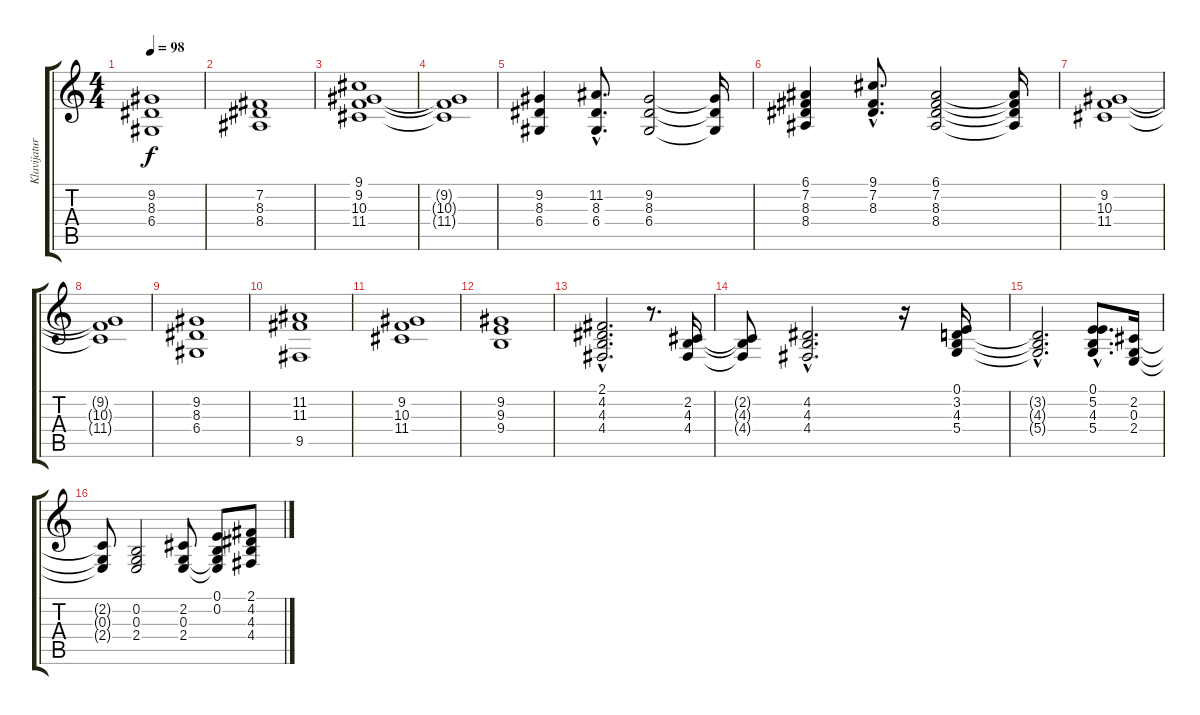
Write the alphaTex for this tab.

\track ("Klavijature" "Klavijatur") {instrument pad2warm}
\staff {score tabs}
\tuning (E4 B3 G3 D3 A2 E2) {hide}
\ts (4 4)
\tempo 98
\clef g2
\ks c
(9.2 8.3 6.4).1{dy f} |
(7.2 8.3 8.4).1 |
(9.1 9.2 10.3 11.4).1 |
(9.2{t} 10.3{t} 11.4{t}).1 |
(9.2 8.3 6.4).4{volume 7} (11.2{hac} 8.3{hac} 6.4{hac}).8{d} (9.2 8.3 6.4).2 (9.2{t} 8.3{t} 6.4{t}).16 |
(6.1 7.2 8.3 8.4).4 (9.1{hac} 7.2{hac} 8.3{hac}).8{d} (6.1 7.2 8.3 8.4).2 (6.1{t} 7.2{t} 8.3{t} 8.4{t}).16 |
(9.2 10.3 11.4).1 |
(9.2{t} 10.3{t} 11.4{t}).1 |
(9.2 8.3 6.4).1 |
(11.2 11.3 9.5).1 |
(9.2 10.3 11.4).1 |
(9.2 9.3 9.4).1{volume 9} |
(2.1{hac} 4.2{hac} 4.3{hac} 4.4{hac}).2{d volume 12} r.8{d} (2.2 4.3 4.4).16 |
(2.2{t} 4.3{t} 4.4{t}).8 (4.2{hac} 4.3{hac} 4.4{hac}).2{d} r.16 (0.1 3.2 4.3 5.4).16 |
(3.2{hac t} 4.3{hac t} 5.4{hac t}).2{d} (0.1{hac} 5.2{hac} 4.3{hac} 5.4{hac}).8{d} (2.2 0.3 2.4).16 |
(2.2{t} 0.3{t} 2.4{t}).8 (0.2 0.3 2.4).2 (2.2 0.3 2.4).8 (0.1 0.2 0.3{t} 2.4{t}).8 (2.1 4.2 4.3 4.4).8
